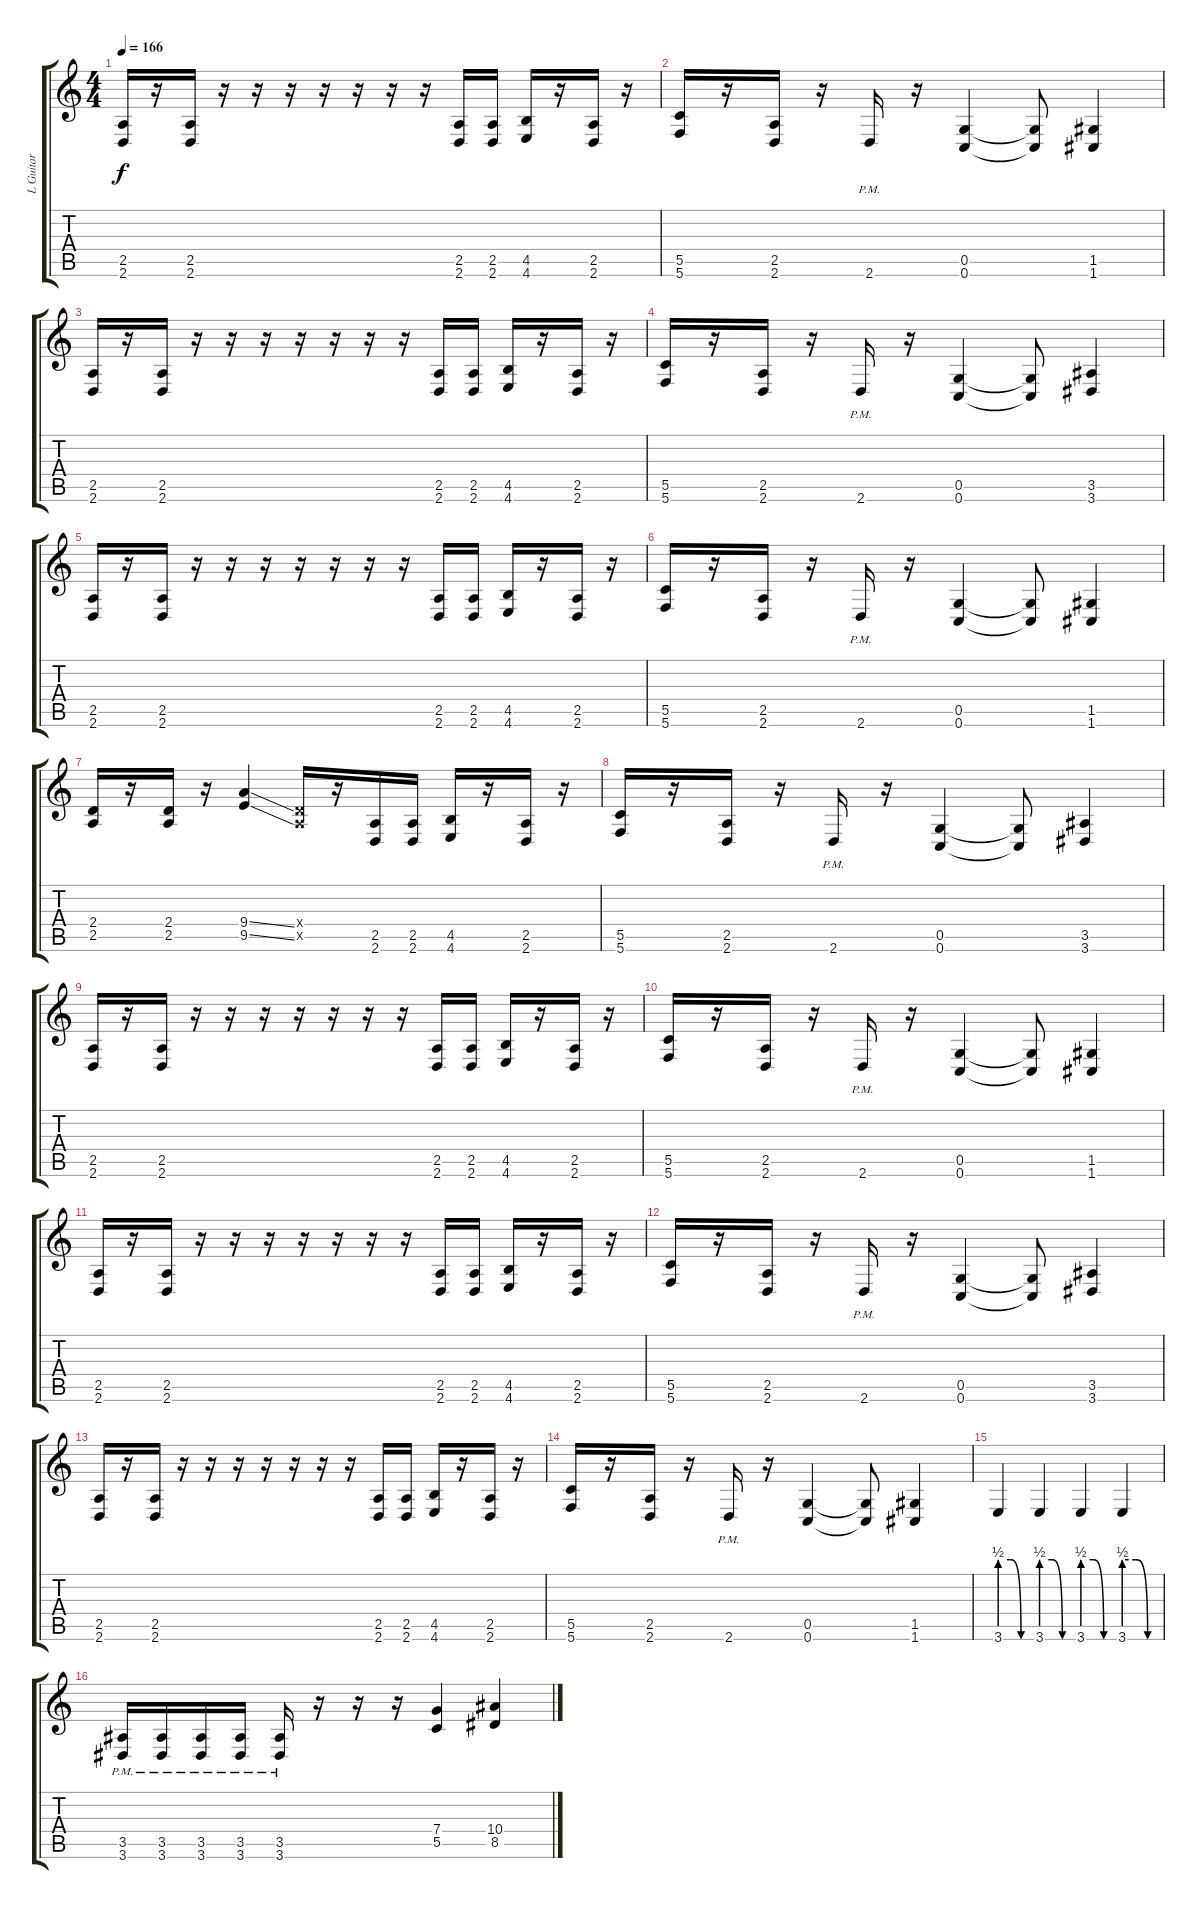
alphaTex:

\track ("L Guitar" "L Guitar") {instrument distortionguitar}
\staff {score tabs}
\tuning (D4 A3 F3 C3 G2 C2) {hide}
\ts (4 4)
\tempo 166
\clef g2
\ks c
(2.5 2.6).16{dy f} r.16 (2.5 2.6).16 r.16 r.16 r.16 r.16 r.16 r.16 r.16 (2.5 2.6).16 (2.5 2.6).16 (4.5 4.6).16 r.16 (2.5 2.6).16 r.16 |
(5.5 5.6).16 r.16 (2.5 2.6).16 r.16 2.6{pm}.16 r.16 (0.5 0.6).4 (0.5{t} 0.6{t}).8 (1.5 1.6).4 |
(2.5 2.6).16 r.16 (2.5 2.6).16 r.16 r.16 r.16 r.16 r.16 r.16 r.16 (2.5 2.6).16 (2.5 2.6).16 (4.5 4.6).16 r.16 (2.5 2.6).16 r.16 |
(5.5 5.6).16 r.16 (2.5 2.6).16 r.16 2.6{pm}.16 r.16 (0.5 0.6).4 (0.5{t} 0.6{t}).8 (3.5 3.6).4 |
(2.5 2.6).16 r.16 (2.5 2.6).16 r.16 r.16 r.16 r.16 r.16 r.16 r.16 (2.5 2.6).16 (2.5 2.6).16 (4.5 4.6).16 r.16 (2.5 2.6).16 r.16 |
(5.5 5.6).16 r.16 (2.5 2.6).16 r.16 2.6{pm}.16 r.16 (0.5 0.6).4 (0.5{t} 0.6{t}).8 (1.5 1.6).4 |
(2.4 2.5).16 r.16 (2.4 2.5).16 r.16 (9.4{ss} 9.5{ss}).4 (2.4{x} 2.5{x}).16 r.16 (2.5 2.6).16 (2.5 2.6).16 (4.5 4.6).16 r.16 (2.5 2.6).16 r.16 |
(5.5 5.6).16 r.16 (2.5 2.6).16 r.16 2.6{pm}.16 r.16 (0.5 0.6).4 (0.5{t} 0.6{t}).8 (3.5 3.6).4 |
(2.5 2.6).16 r.16 (2.5 2.6).16 r.16 r.16 r.16 r.16 r.16 r.16 r.16 (2.5 2.6).16 (2.5 2.6).16 (4.5 4.6).16 r.16 (2.5 2.6).16 r.16 |
(5.5 5.6).16 r.16 (2.5 2.6).16 r.16 2.6{pm}.16 r.16 (0.5 0.6).4 (0.5{t} 0.6{t}).8 (1.5 1.6).4 |
(2.5 2.6).16 r.16 (2.5 2.6).16 r.16 r.16 r.16 r.16 r.16 r.16 r.16 (2.5 2.6).16 (2.5 2.6).16 (4.5 4.6).16 r.16 (2.5 2.6).16 r.16 |
(5.5 5.6).16 r.16 (2.5 2.6).16 r.16 2.6{pm}.16 r.16 (0.5 0.6).4 (0.5{t} 0.6{t}).8 (3.5 3.6).4 |
(2.5 2.6).16 r.16 (2.5 2.6).16 r.16 r.16 r.16 r.16 r.16 r.16 r.16 (2.5 2.6).16 (2.5 2.6).16 (4.5 4.6).16 r.16 (2.5 2.6).16 r.16 |
(5.5 5.6).16 r.16 (2.5 2.6).16 r.16 2.6{pm}.16 r.16 (0.5 0.6).4 (0.5{t} 0.6{t}).8 (1.5 1.6).4 |
3.6{be (custom 0 2 20 2 40 0 60 0)}.4 3.6{be (custom 0 2 20 2 40 0 60 0)}.4 3.6{be (custom 0 2 20 2 40 0 60 0)}.4 3.6{be (custom 0 2 20 2 40 0 60 0)}.4 |
(3.5{pm} 3.6{pm}).16 (3.5{pm} 3.6{pm}).16 (3.5{pm} 3.6{pm}).16 (3.5{pm} 3.6{pm}).16 (3.5{pm} 3.6{pm}).16 r.16 r.16 r.16 (7.4 5.5).4 (10.4 8.5).4
